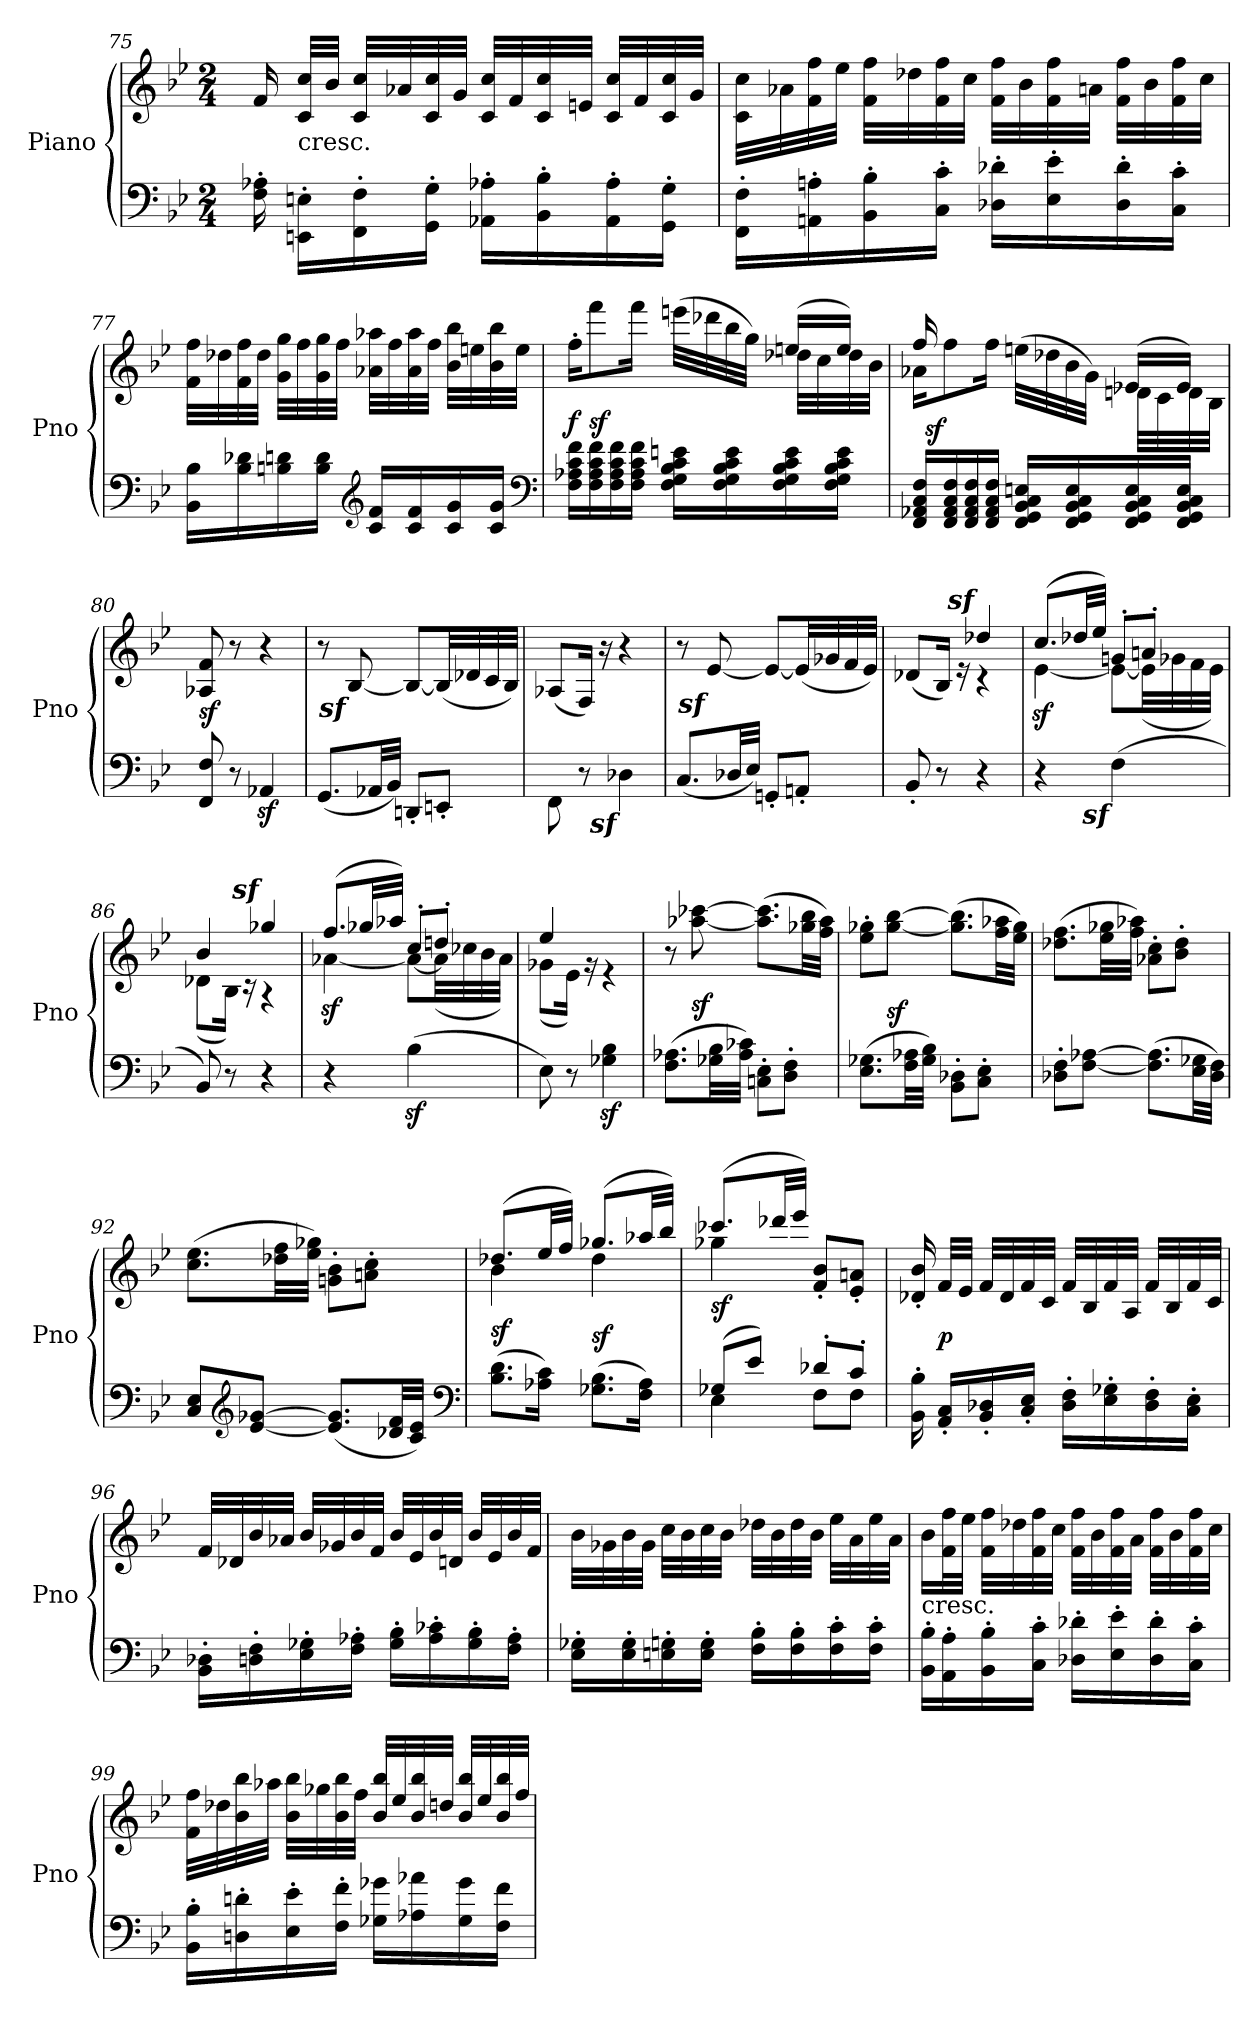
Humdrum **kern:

**kern	**kern	**dynam
*part1	*part1	*part1
*staff2	*staff1	*staff1/2
*I"Piano	*	*
*I'Pno	*	*
*clefF4	*clefG2	*
*k[b-e-]	*k[b-e-]	*
*B-:	*B-:	*
*M2/4	*M2/4	*
=75	=75	=75
16F' 16A-X'	16f	.
!	!LO:TX:c:t=cresc.	!
16EEn'\ 16En'\LL	32c 32ccLLL	.
.	32b-JJJ	.
16FF'\ 16F'\	32c 32ccLLL	.
.	32a-X	.
16GG'\ 16G'\JJ	32c 32cc	.
.	32gJJJ	.
16AA-X' 16A-X'LL	32c 32ccLLL	.
.	32f	.
16BB-' 16B-'	32c 32cc	.
.	32enJJJ	.
16AA-' 16A-'	32c 32ccLLL	.
.	32f	.
16GG' 16G'JJ	32c 32cc	.
.	32gJJJ	.
=76	=76	=76
16FF' 16F'LL	32c\ 32cc\LLL	.
.	32a-X\	.
16AAn' 16An'	32f\ 32ff\	.
.	32ee-\JJJ	.
16BB-' 16B-'	32f 32ffLLL	.
.	32dd-X	.
16C' 16c'JJ	32f 32ff	.
.	32ccJJJ	.
16D-X' 16d-X'LL	32f 32ffLLL	.
.	32b-	.
16E-' 16e-'	32f 32ff	.
.	32anJJJ	.
16D-' 16d-'	32f 32ffLLL	.
.	32b-	.
16C' 16c'JJ	32f 32ff	.
.	32ccJJJ	.
=77	=77	=77
16BB- 16B-LL	32f 32ffLLL	.
.	32dd-X	.
16B- 16d-X	32f 32ff	.
.	32dd-JJJ	.
16Bn 16dn	32g 32ggLLL	.
.	32ff	.
16B 16dJJ	32g 32gg	.
.	32ffJJJ	.
*clefG2	*	*
16c 16fLL	32a-X 32aa-XLLL	.
.	32ff	.
16c 16f	32a- 32aa-	.
.	32ffJJJ	.
16c 16g	32b- 32bb-LLL	.
.	32een	.
16c 16gJJ	32b- 32bb-	.
.	32eeJJJ	.
*clefF4	*	*
=78	=78	=78
*	*^	*
16F 16A-X 16c 16fLL	4.ryy	16ff'KL	f
16F 16A- 16c 16f	.	8fff	sf
16F 16A- 16c 16f	.	.	.
16F 16A- 16c 16fJJ	.	16fffJk	.
16F 16G 16B- 16c 16enLL	.	(32eeenLLL	.
.	.	32ddd-X	.
16F 16G 16B- 16c 16e	.	32bb-	.
.	.	32ggJJJ)	.
16F 16G 16B- 16c 16e	(16eenLL	32dd-XLLL	.
.	.	32cc	.
16F 16G 16B- 16c 16eJJ	16eeJJ)	32dd-	.
.	.	32b-JJJ	.
=79	=79	=79	=79
16FF 16AA-X 16C 16FLL	16ff	16a-XKL	.
!	!	!	!LO:DY:rj
16FF 16AA- 16C 16F	8.ryy	8ff	sf
16FF 16AA- 16C 16F	.	.	.
16FF 16AA- 16C 16FJJ	.	16ffJk	.
16FF 16GG 16BB- 16C 16EnLL	8ryy	(32eenLLL	.
.	.	32dd-X	.
16FF 16GG 16BB- 16C 16E	.	32b-	.
.	.	32gJJJ)	.
16FF 16GG 16BB- 16C 16E	(16e-XLL	32dnLLL	.
.	.	32c	.
16FF 16GG 16BB- 16C 16EJJ	16e-JJ)	32d	.
.	.	32B-JJJ	.
*	*v	*v	*
=80	=80	=80
8FF 8F	8A-X 8f	sf
8r	8r	.
4AA-Xz>	4r	.
=81	=81	=81
(8.GGL	8r	.
!	!LO:DY:rj	!
.	[8B-z>	.
32AA-XLL	.	.
32BB-JJJ)	.	.
8DDn'L	8B-L_	.
8EEn'J	(32B-LL]	.
.	32d-X	.
.	32c	.
.	32B-JJJ)	.
=82	=82	=82
8FF\	(8A-XL	.
8r	16F/Jk)	.
.	16r	.
!LO:DY:rj	!	!
4D-Xz	4r	.
=83	=83	=83
(8.C/L	8r	.
!	!LO:DY:rj	!
.	[8e-z>	.
32D-X/LL	.	.
32E-/JJJ)	.	.
8GGn'L	8e-L_	.
8AAn'J	(32e-LL]	.
.	32g-X	.
.	32f	.
.	32e-JJJ)	.
=84	=84	=84
*	*^	*
8BB-'	4ryy	(8d-XL	.
8r	.	16B-Jk)	.
.	.	16re	.
!	!LO:DY:rj	!	!
4r	4dd-Xz>	4r	.
=85	=85	=85	=85
4r	(8.ccL	[4e-z<	.
.	32dd-XLL	.	.
.	32ee-JJJ)	.	.
!LO:DY:rj	!	!	!
(4Fz<	8gn'L	8e-L_	.
.	8an'J	(32e-LL]	.
.	.	32g-X	.
.	.	32f	.
.	.	32e-JJJ)	.
=86	=86	=86	=86
8BB-)	4b-	(8d-XL	.
8r	.	16B-Jk)	.
.	.	16r	.
!	!LO:DY:rj	!	!
4r	4gg-Xz>	4rA	.
=87	=87	=87	=87
4r	(8.ffL	[4a-Xz<	.
.	32gg-XLL	.	.
.	32aa-XJJJ)	.	.
(4B-z	8cc'L	8a-L_	.
.	8ddn'J	(32a-LL]	.
.	.	32cc-X	.
.	.	32b-	.
.	.	32a-JJJ)	.
=88	=88	=88	=88
8E-)	4ee-	(8g-XL	.
8r	.	16e-Jk)	.
.	.	16rg	.
4G-Xz 4B-z	4ryy	4re	.
*	*v	*v	*
=89	=89	=89
(8.F 8.A-XL	8r	.
.	[8aa-X [8ccc-X	sf
32G-X 32B-LL	.	.
32A- 32c-XJJJ)	.	.
8Cn' 8E-'L	(8.aa-] 8.ccc-]L	.
8D' 8F'J	.	.
.	32gg-X 32bb-LL	.
.	32ff 32aa-JJJ)	.
=90	=90	=90
(8.E- 8.G-XL	8ee-' 8gg-X'L	.
.	[8gg- [8bb-J	sf
32F 32A-XLL	.	.
32G- 32B-JJJ)	.	.
8BB-'\ 8D-X'\L	(8.gg-] 8.bb-]L	.
8C'\ 8E-'\J	.	.
.	32ff 32aa-XLL	.
.	32ee- 32gg-JJJ)	.
=91	=91	=91
8D-X' 8F'L	(8.dd-X 8.ffL	.
[8F [8A-XJ	.	.
.	32ee- 32gg-XLL	.
.	32ff 32aa-XJJJ)	.
(8.F] 8.A-]L	8a-X' 8cc'L	.
.	8b-' 8dd-'J	.
32E- 32G-XLL	.	.
32D- 32FJJJ)	.	.
=92	=92	=92
8C 8E-L	(8.cc 8.ee-L	.
*clefG2	*	*
[8e- [8g-XJ	.	.
.	32dd-X 32ffLL	.
.	32ee- 32gg-XJJJ)	.
(8.e-] 8.g-]L	8gn'\ 8b-'\L	.
.	8an'\ 8cc'\J	.
32d-X 32fLL	.	.
32c 32e-JJJ)	.	.
*clefF4	*	*
=93	=93	=93
*	*^	*
(8.B- 8.dL	(8.dd-XL	4b-	sf
16A-X 16cJk)	32ee-LL	.	.
.	32ffJJJ)	.	.
(8.G-X 8.B-L	(8.gg-XL	4dd-	sf
16F 16A-Jk)	32aa-XLL	.	.
.	32bb-JJJ)	.	.
=94	=94	=94	=94
*^	*	*	*
(<8G-XL	4E-	(8.ccc-XL	4gg-X	sf
8e-J)	.	.	.	.
.	.	32ddd-XLL	.	.
.	.	32eee-JJJ)	.	.
8d-X'L	8FL	4ryy	8f' 8b-'L	.
8c'J	8FJ	.	8e-' 8an'J	.
*v	*v	*	*	*
*	*v	*v	*
=95	=95	=95
16BB-' 16B-'	16d-X' 16b-'	.
16AA' 16C'LL	32fLLL	p
.	32e-JJJ	.
16BB-' 16D-X'	32fLLL	.
.	32d-	.
16C' 16E-'JJ	32f	.
.	32cJJJ	.
16D-' 16F'LL	32fLLL	.
.	32B-	.
16E-' 16G-X'	32f	.
.	32AJJJ	.
16D-' 16F'	32fLLL	.
.	32B-	.
16C' 16E-'JJ	32f	.
.	32cJJJ	.
=96	=96	=96
16BB-' 16D-X'LL	32fLLL	.
.	32d-X	.
16Dn' 16F'	32b-	.
.	32a-XJJJ	.
16E-' 16G-X'	32b-LLL	.
.	32g-X	.
16F' 16A-X'JJ	32b-	.
.	32fJJJ	.
16G-' 16B-'LL	32b-LLL	.
.	32e-	.
16A-' 16c-X'	32b-	.
.	32dnJJJ	.
16G-' 16B-'	32b-LLL	.
.	32e-	.
16F' 16A-'JJ	32b-	.
.	32fJJJ	.
=97	=97	=97
16E-' 16G-X'LL	32b-\LLL	.
.	32g-X\	.
16E-' 16G-'	32b-\	.
.	32g-\JJJ	.
16En' 16Gn'	32ccLLL	.
.	32b-	.
16E' 16G'JJ	32cc	.
.	32b-JJJ	.
16F' 16B-'LL	32dd-XLLL	.
.	32b-	.
16F' 16B-'	32dd-	.
.	32b-JJJ	.
16F' 16c'	32ee-LLL	.
.	32a	.
16F' 16c'JJ	32ee-	.
.	32aJJJ	.
=98	=98	=98
!	!LO:TX:c:t=cresc.	!
16BB-' 16B-'LL	16b-LL	.
16AA' 16A'	32f 32ffL	.
.	32ee-JJJ	.
16BB-' 16B-'	32f 32ffLLL	.
.	32dd-X	.
16C' 16c'JJ	32f 32ff	.
.	32ccJJJ	.
16D-X' 16d-X'LL	32f 32ffLLL	.
.	32b-	.
16E-' 16e-'	32f 32ff	.
.	32aJJJ	.
16D-' 16d-'	32f 32ffLLL	.
.	32b-	.
16C' 16c'JJ	32f 32ff	.
.	32ccJJJ	.
=99	=99	=99
16BB-' 16B-'LL	32f 32ffLLL	.
.	32dd-X	.
16Dn' 16dn'	32b- 32bb-	.
.	32aa-XJJJ	.
16E-' 16e-'	32b- 32bb-LLL	.
.	32gg-X	.
16F' 16f'JJ	32b- 32bb-	.
.	32ffJJJ	.
16G-X\ 16g-X\LL	32b-/ 32bb-/LLL	.
.	32ee-/	.
16A-X\ 16a-X\	32b-/ 32bb-/	.
.	32ddn/JJJ	.
16G-\ 16g-\	32b-/ 32bb-/LLL	.
.	32ee-/	.
16F\ 16f\JJ	32b-/ 32bb-/	.
.	32ff/JJJ	.
=	=	=
*-	*-	*-
